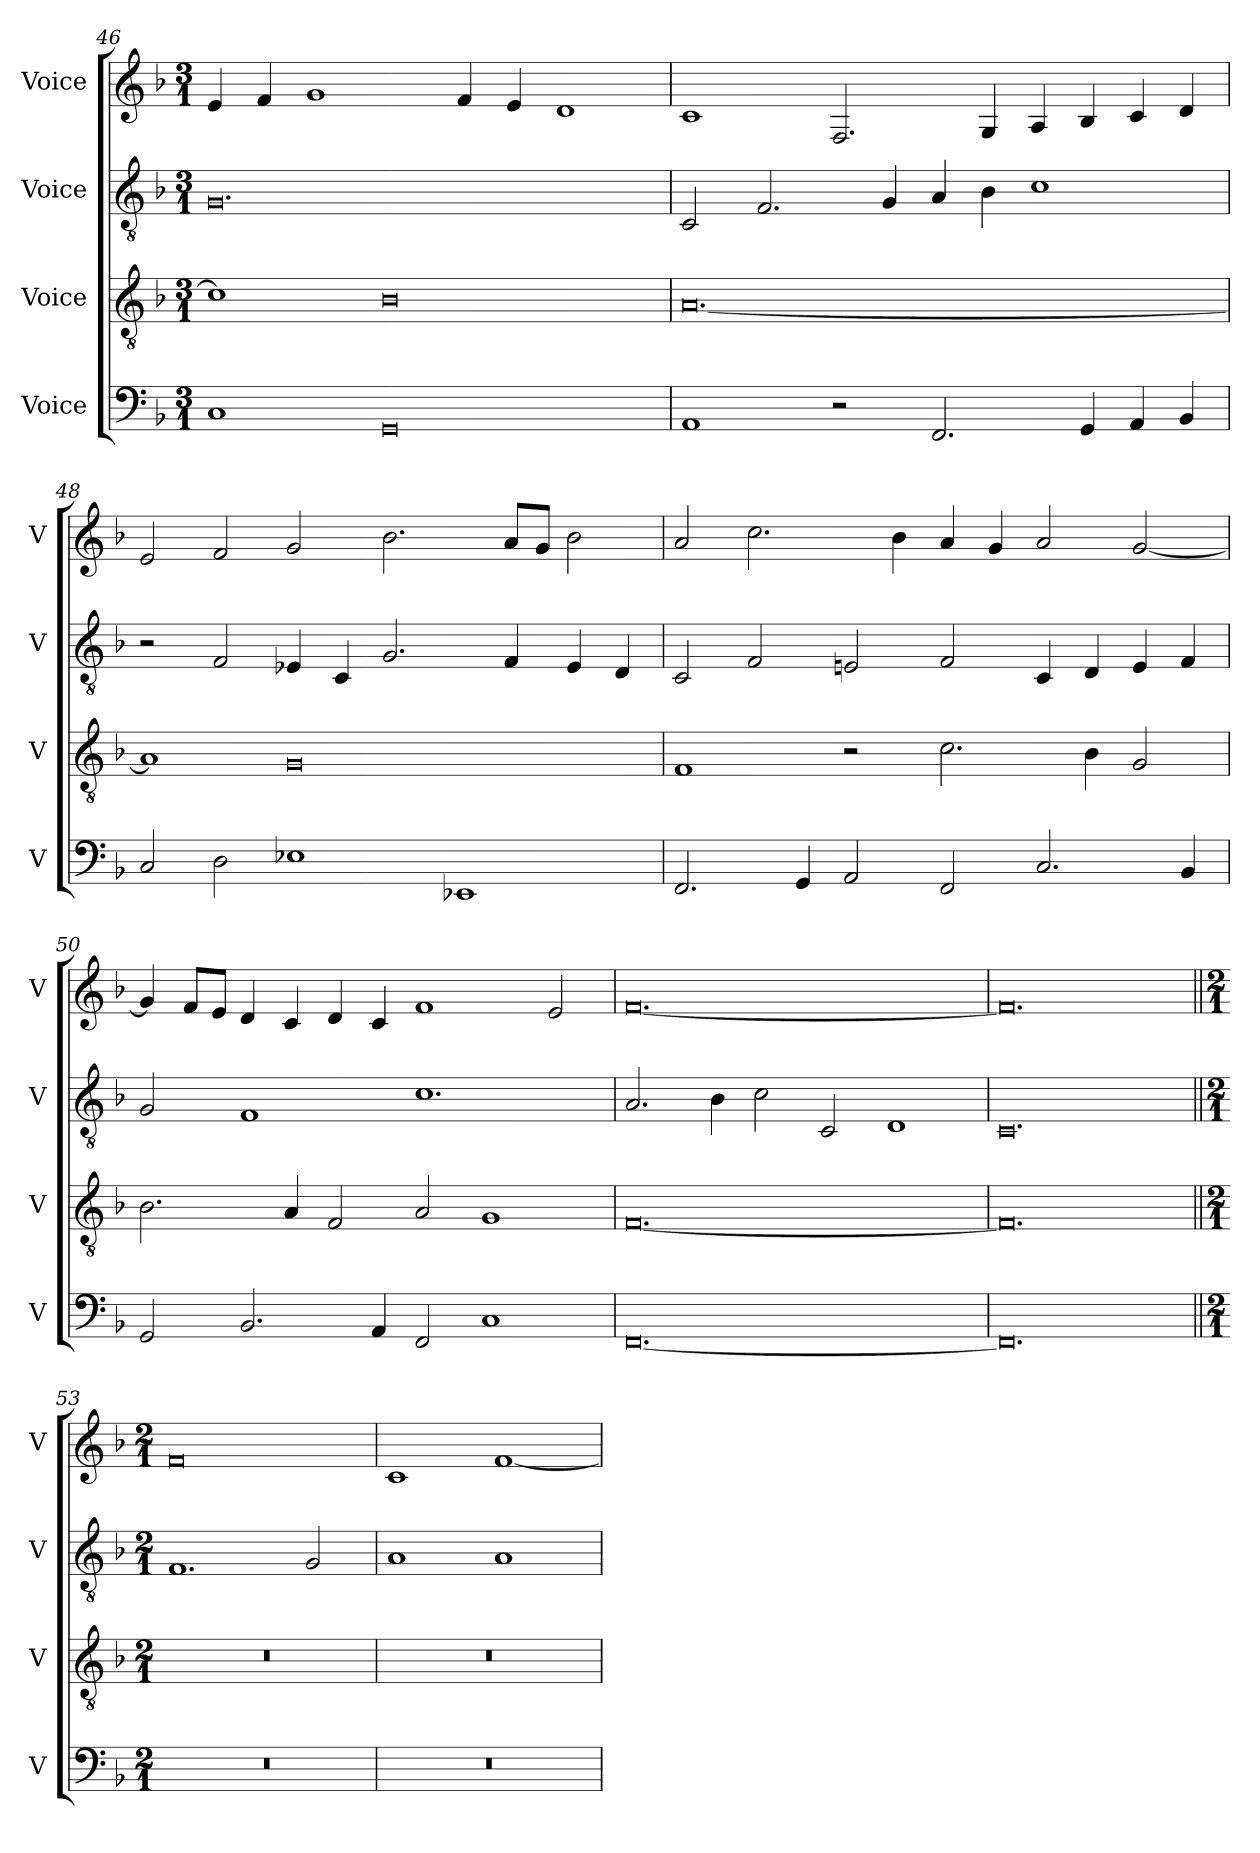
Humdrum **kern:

**kern	**kern	**kern	**kern
*part4	*part3	*part2	*part1
*staff4	*staff3	*staff2	*staff1
*I"Voice	*I"Voice	*I"Voice	*I"Voice
*I'V	*I'V	*I'V	*I'V
!!LO:LB:g=z
*clefF4	*clefGv2	*clefGv2	*clefG2
*k[b-]	*k[b-]	*k[b-]	*k[b-]
*M3/1	*M3/1	*M3/1	*M3/1
=46	=46	=46	=46
1C	1c]	0.G	4e/
.	.	.	4f/
.	.	.	1g
0GG	0B-	.	.
.	.	.	4f/
.	.	.	4e/
.	.	.	1d
=47	=47	=47	=47
1AA	[0.A	2C/	1c
.	.	2.F/	.
2r	.	.	2.F/
.	.	4G/	.
2.FF/	.	4A/	.
.	.	4B-\	4G/
.	.	1c	4A/
4GG/	.	.	4B-/
4AA/	.	.	4c/
4BB-/	.	.	4d/
!!LO:LB:g=z
=48	=48	=48	=48
2C/	1A]	2r	2e/
2D\	.	2F/	2f/
1E-X	0G	4E-X/	2g/
.	.	4C/	.
.	.	2.G/	2.b-\
1EE-X	.	.	.
.	.	4F/	8a/L
.	.	.	8g/J
.	.	4E-/	2b-\
.	.	4D/	.
=49	=49	=49	=49
2.FF/	1F	2C/	2a/
.	.	2F/	2.cc\
4GG/	.	.	.
2AA/	2r	2En/	.
.	.	.	4b-\
2FF/	2.c\	2F/	4a/
.	.	.	4g/
2.C/	.	4C/	2a/
.	4B-\	4D/	.
.	2G/	4E/	[2g/
4BB-/	.	4F/	.
!!LO:PB:g=z
=50	=50	=50	=50
2GG/	2.B-\	2G/	4g/]
.	.	.	8f/L
.	.	.	8e/J
2.BB-/	.	1F	4d/
.	4A/	.	4c/
.	2F/	.	4d/
4AA/	.	.	4c/
2FF/	2A/	1.c	1f
1C	1G	.	.
.	.	.	2e/
=51	=51	=51	=51
[0.FF	[0.F	2.A/	[0.f
.	.	4B-\	.
.	.	2c\	.
.	.	2C/	.
.	.	1D	.
=52	=52	=52	=52
0.FF]	0.F]	0.C	0.f]
!!LO:LB:g=z
=53||	=53||	=53||	=53||
*M2/1	*M2/1	*M2/1	*M2/1
0r	0r	1.F	0f
.	.	2G/	.
=54	=54	=54	=54
0r	0r	1A	1c
.	.	1A	[1f
=	=	=	=
*-	*-	*-	*-
